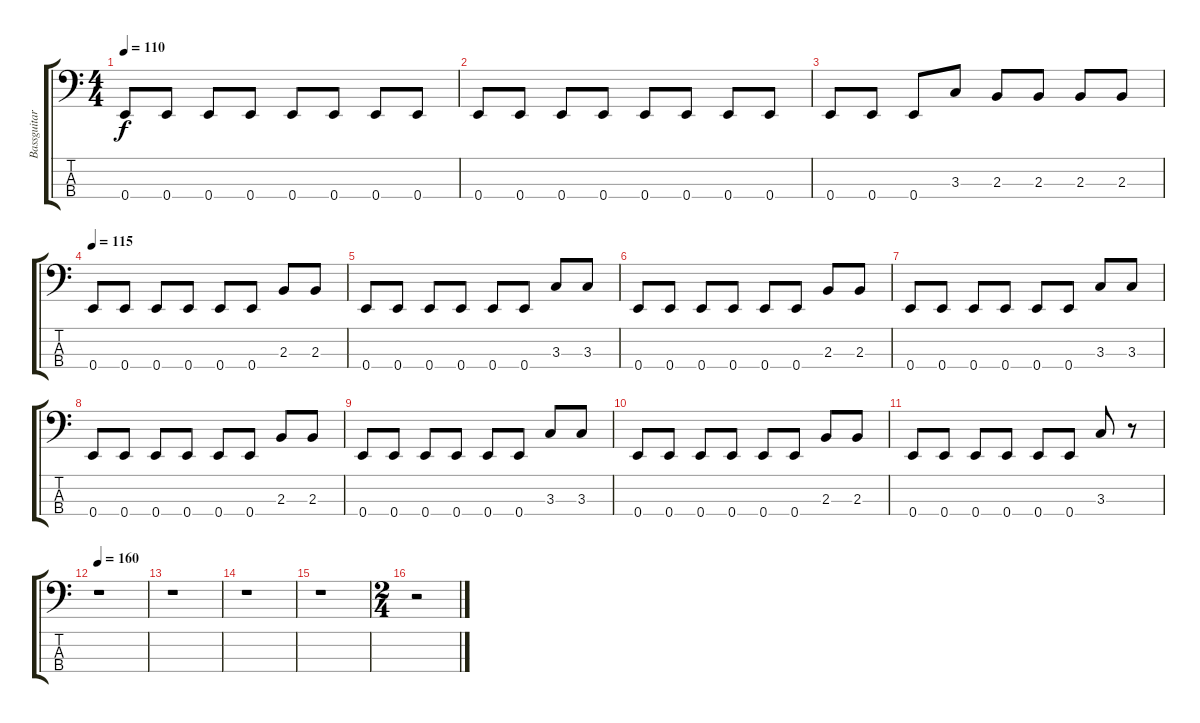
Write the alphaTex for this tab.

\track ("Bassguitar" "Bassguitar") {instrument electricbassfinger}
\staff {score tabs}
\tuning (G2 D2 A1 E1) {hide}
\ts (4 4)
\tempo 110
\clef f4
\ks c
0.4.8{dy f} 0.4.8 0.4.8 0.4.8 0.4.8 0.4.8 0.4.8 0.4.8 |
0.4.8 0.4.8 0.4.8 0.4.8 0.4.8 0.4.8 0.4.8 0.4.8 |
0.4.8 0.4.8 0.4.8 3.3.8 2.3.8 2.3.8 2.3.8 2.3.8 |
\tempo 115
0.4.8 0.4.8 0.4.8 0.4.8 0.4.8 0.4.8 2.3.8 2.3.8 |
0.4.8 0.4.8 0.4.8 0.4.8 0.4.8 0.4.8 3.3.8 3.3.8 |
0.4.8 0.4.8 0.4.8 0.4.8 0.4.8 0.4.8 2.3.8 2.3.8 |
0.4.8 0.4.8 0.4.8 0.4.8 0.4.8 0.4.8 3.3.8 3.3.8 |
0.4.8 0.4.8 0.4.8 0.4.8 0.4.8 0.4.8 2.3.8 2.3.8 |
0.4.8 0.4.8 0.4.8 0.4.8 0.4.8 0.4.8 3.3.8 3.3.8 |
0.4.8 0.4.8 0.4.8 0.4.8 0.4.8 0.4.8 2.3.8 2.3.8 |
0.4.8 0.4.8 0.4.8 0.4.8 0.4.8 0.4.8 3.3.8 r.8 |
\tempo 160
r.1 |
r.1 |
r.1 |
r.1 |
\ts (2 4)
r.2
